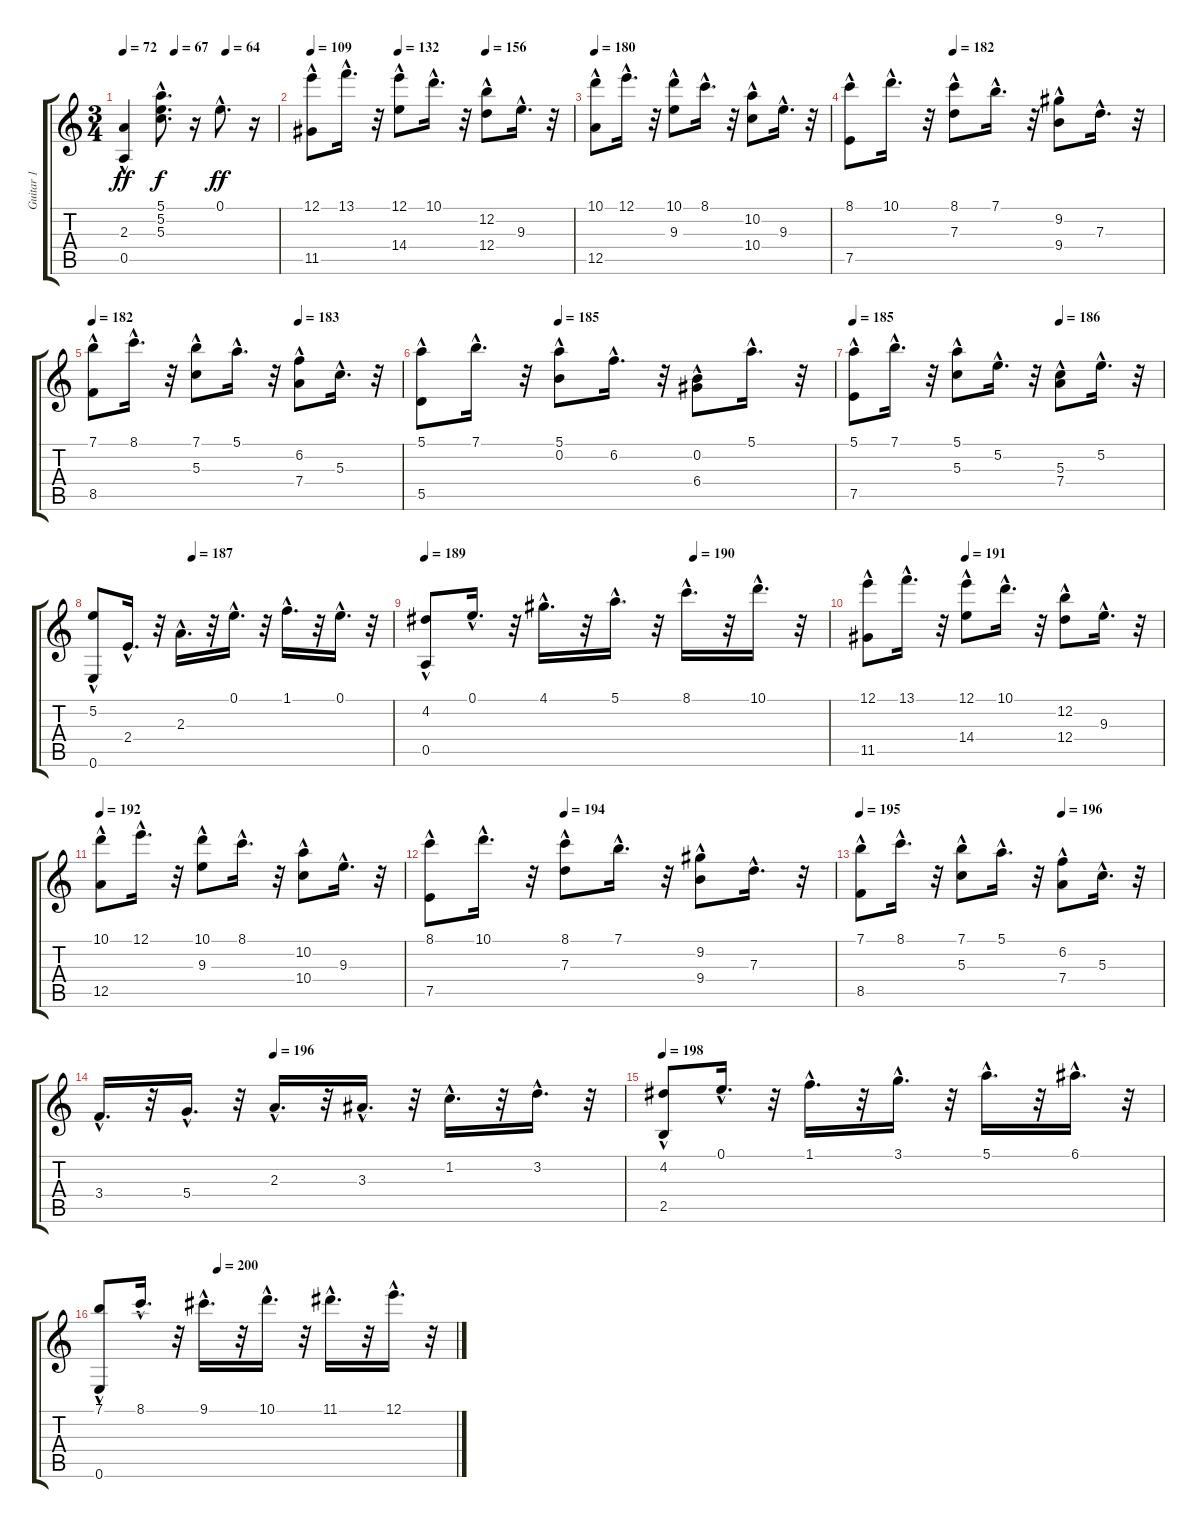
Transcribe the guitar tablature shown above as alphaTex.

\track ("Guitar 1" "Guitar 1") {instrument acousticguitarnylon}
\staff {score tabs}
\tuning (E4 B3 G3 D3 A2 E2) {hide}
\ts (3 4)
\tempo 72
\tempo (67 0.3333333333333333)
\tempo (64 0.6666666666666666)
\clef g2
\ks c
(2.3{hac} 0.5{hac}).4{dy ff} (5.1{hac} 5.2{hac} 5.3{hac}).8{d dy f} r.16 0.1{hac}.8{d dy ff} r.16 |
\tempo 109
\tempo (132 0.3333333333333333)
\tempo (156 0.6666666666666666)
(12.1{hac} 11.5).8 13.1{hac}.16{d} r.32 (12.1{hac} 14.4{hac}).8 10.1{hac}.16{d} r.32 (12.2{hac} 12.4{hac}).8 9.3{hac}.16{d} r.32 |
\tempo 180
(10.1{hac} 12.5).8 12.1{hac}.16{d} r.32 (10.1{hac} 9.3{hac}).8 8.1{hac}.16{d} r.32 (10.2{hac} 10.4{hac}).8 9.3{hac}.16{d} r.32 |
\tempo (182 0.3333333333333333)
(8.1{hac} 7.5).8 10.1{hac}.16{d} r.32 (8.1{hac} 7.3{hac}).8 7.1{hac}.16{d} r.32 (9.2{hac} 9.4{hac}).8 7.3{hac}.16{d} r.32 |
\tempo 182
\tempo (183 0.6666666666666666)
(7.1{hac} 8.5).8 8.1{hac}.16{d} r.32 (7.1{hac} 5.3{hac}).8 5.1{hac}.16{d} r.32 (6.2{hac} 7.4{hac}).8 5.3{hac}.16{d} r.32 |
\tempo (185 0.3333333333333333)
(5.1{hac} 5.5).8 7.1{hac}.16{d} r.32 (5.1{hac} 0.2{hac}).8 6.2{hac}.16{d} r.32 (0.2{hac} 6.4).8 5.1{hac}.16{d} r.32 |
\tempo 185
\tempo (186 0.6666666666666666)
(5.1{hac} 7.5).8 7.1{hac}.16{d} r.32 (5.1{hac} 5.3{hac}).8 5.2{hac}.16{d} r.32 (5.3{hac} 7.4{hac}).8 5.2{hac}.16{d} r.32 |
\tempo (187 0.3333333333333333)
(5.2{hac} 0.6).8 2.4{hac}.16{d} r.32 2.3{hac}.16{d} r.32 0.1{hac}.16{d} r.32 1.1{hac}.16{d} r.32 0.1{hac}.16{d} r.32 |
\tempo 189
\tempo (190 0.6666666666666666)
(4.2{hac} 0.5).8 0.1{hac}.16{d} r.32 4.1{hac}.16{d} r.32 5.1{hac}.16{d} r.32 8.1{hac}.16{d} r.32 10.1{hac}.16{d} r.32 |
\tempo (191 0.3333333333333333)
(12.1{hac} 11.5).8 13.1{hac}.16{d} r.32 (12.1{hac} 14.4{hac}).8 10.1{hac}.16{d} r.32 (12.2{hac} 12.4{hac}).8 9.3{hac}.16{d} r.32 |
\tempo 192
(10.1{hac} 12.5).8 12.1{hac}.16{d} r.32 (10.1{hac} 9.3{hac}).8 8.1{hac}.16{d} r.32 (10.2{hac} 10.4{hac}).8 9.3{hac}.16{d} r.32 |
\tempo (194 0.3333333333333333)
(8.1{hac} 7.5).8 10.1{hac}.16{d} r.32 (8.1{hac} 7.3{hac}).8 7.1{hac}.16{d} r.32 (9.2{hac} 9.4{hac}).8 7.3{hac}.16{d} r.32 |
\tempo 195
\tempo (196 0.6666666666666666)
(7.1{hac} 8.5).8 8.1{hac}.16{d} r.32 (7.1{hac} 5.3{hac}).8 5.1{hac}.16{d} r.32 (6.2{hac} 7.4{hac}).8 5.3{hac}.16{d} r.32 |
\tempo (196 0.3333333333333333)
3.4{hac}.16{d} r.32 5.4{hac}.16{d} r.32 2.3{hac}.16{d} r.32 3.3{hac}.16{d} r.32 1.2{hac}.16{d} r.32 3.2{hac}.16{d} r.32 |
\tempo 198
(4.2{hac} 2.5).8 0.1{hac}.16{d} r.32 1.1{hac}.16{d} r.32 3.1{hac}.16{d} r.32 5.1{hac}.16{d} r.32 6.1{hac}.16{d} r.32 |
\tempo (200 0.3333333333333333)
(7.1{hac} 0.6).8 8.1{hac}.16{d} r.32 9.1{hac}.16{d} r.32 10.1{hac}.16{d} r.32 11.1{hac}.16{d} r.32 12.1{hac}.16{d} r.32
